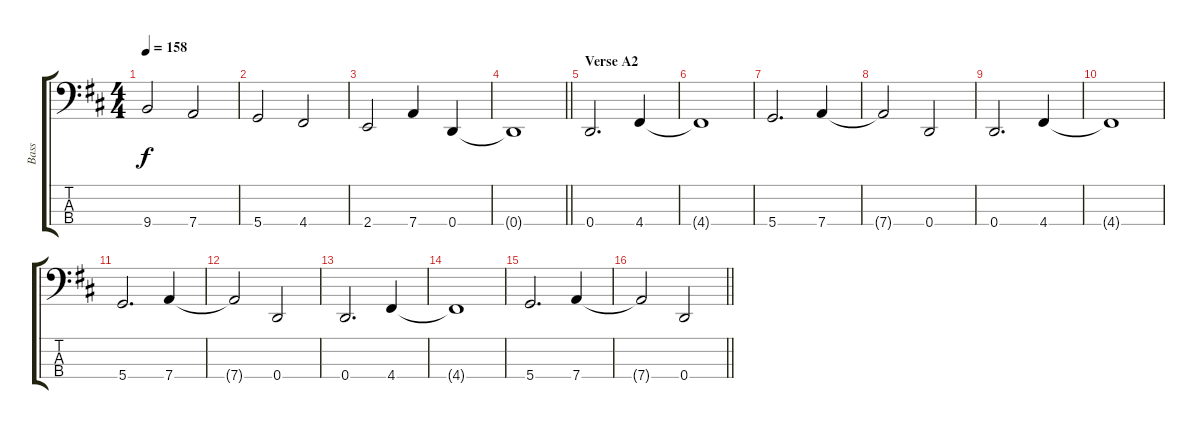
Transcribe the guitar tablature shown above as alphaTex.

\track ("Bass" "Bass") {instrument electricbassfinger}
\staff {score tabs}
\tuning (G2 D2 A1 D1) {hide}
\ts (4 4)
\tempo 158
\clef f4
\ks d
9.4.2{dy f} 7.4.2 |
5.4.2 4.4.2 |
2.4.2 7.4.4 0.4.4 |
\barLineRight lightlight
0.4{t}.1 |
\section ("" "Verse A2")
0.4.2{d} 4.4.4 |
4.4{t}.1 |
5.4.2{d} 7.4.4 |
7.4{t}.2 0.4.2 |
0.4.2{d} 4.4.4 |
4.4{t}.1 |
5.4.2{d} 7.4.4 |
7.4{t}.2 0.4.2 |
0.4.2{d} 4.4.4 |
4.4{t}.1 |
5.4.2{d} 7.4.4 |
\barLineRight lightlight
7.4{t}.2 0.4.2
